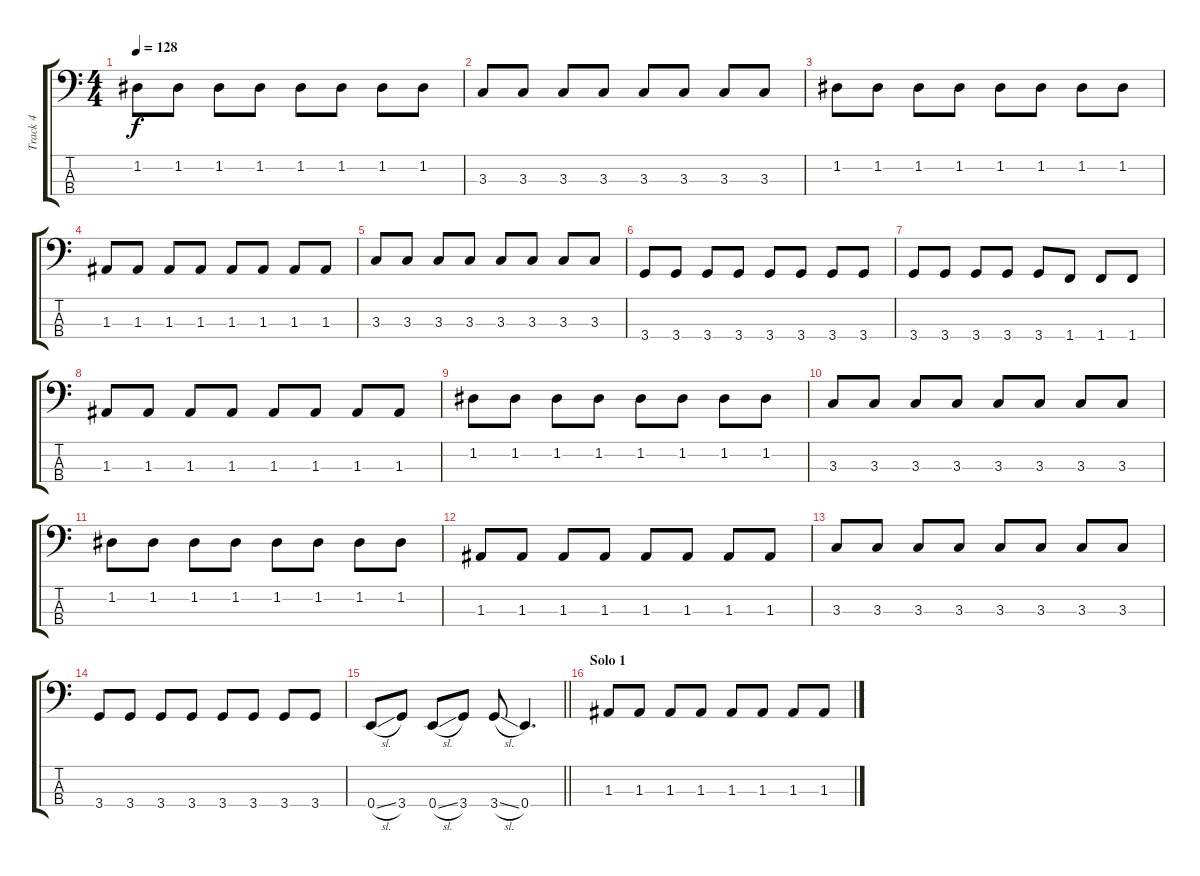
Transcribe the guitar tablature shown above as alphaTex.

\track ("Track 4" "Track 4") {instrument electricbassfinger}
\staff {score tabs}
\tuning (G2 D2 A1 E1) {hide}
\ts (4 4)
\tempo 128
\clef f4
\ks c
1.2.8{dy f} 1.2.8 1.2.8 1.2.8 1.2.8 1.2.8 1.2.8 1.2.8 |
3.3.8 3.3.8 3.3.8 3.3.8 3.3.8 3.3.8 3.3.8 3.3.8 |
1.2.8 1.2.8 1.2.8 1.2.8 1.2.8 1.2.8 1.2.8 1.2.8 |
1.3.8 1.3.8 1.3.8 1.3.8 1.3.8 1.3.8 1.3.8 1.3.8 |
3.3.8 3.3.8 3.3.8 3.3.8 3.3.8 3.3.8 3.3.8 3.3.8 |
3.4.8 3.4.8 3.4.8 3.4.8 3.4.8 3.4.8 3.4.8 3.4.8 |
3.4.8 3.4.8 3.4.8 3.4.8 3.4.8 1.4.8 1.4.8 1.4.8 |
1.3.8 1.3.8 1.3.8 1.3.8 1.3.8 1.3.8 1.3.8 1.3.8 |
1.2.8 1.2.8 1.2.8 1.2.8 1.2.8 1.2.8 1.2.8 1.2.8 |
3.3.8 3.3.8 3.3.8 3.3.8 3.3.8 3.3.8 3.3.8 3.3.8 |
1.2.8 1.2.8 1.2.8 1.2.8 1.2.8 1.2.8 1.2.8 1.2.8 |
1.3.8 1.3.8 1.3.8 1.3.8 1.3.8 1.3.8 1.3.8 1.3.8 |
3.3.8 3.3.8 3.3.8 3.3.8 3.3.8 3.3.8 3.3.8 3.3.8 |
3.4.8 3.4.8 3.4.8 3.4.8 3.4.8 3.4.8 3.4.8 3.4.8 |
\barLineRight lightlight
0.4{sl}.8 3.4.8 0.4{sl}.8 3.4.8 3.4{sl}.8 0.4.4{d} |
\section ("" "Solo 1")
1.3.8{volume 8 instrument overdrivenguitar} 1.3.8 1.3.8 1.3.8 1.3.8 1.3.8 1.3.8 1.3.8
